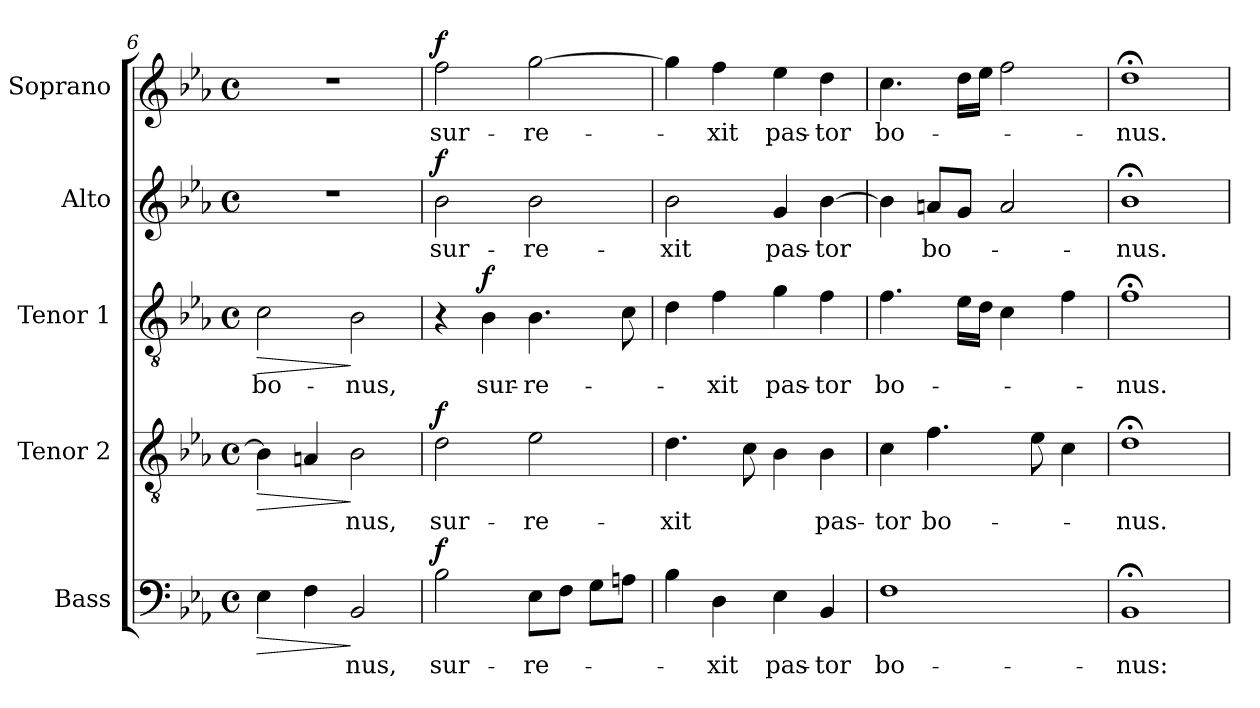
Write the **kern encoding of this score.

**kern	**text	**dynam	**kern	**text	**dynam	**kern	**text	**dynam	**kern	**text	**dynam	**kern	**text	**dynam
*part5	*part5	*part5	*part4	*part4	*part4	*part3	*part3	*part3	*part2	*part2	*part2	*part1	*part1	*part1
*staff5	*staff5	*staff5	*staff4	*staff4	*staff4	*staff3	*staff3	*staff3	*staff2	*staff2	*staff2	*staff1	*staff1	*staff1
*I"Bass	*	*	*I"Tenor 2	*	*	*I"Tenor 1	*	*	*I"Alto	*	*	*I"Soprano	*	*
*I'B.	*	*	*I'T.	*	*	*I'T.	*	*	*I'A.	*	*	*I'S.	*	*
*clefF4	*	*	*clefGv2	*	*	*clefGv2	*	*	*clefG2	*	*	*clefG2	*	*
*	*	*	*ITrd7c12	*	*	*ITrd7c12	*	*	*	*	*	*	*	*
*k[b-e-a-]	*	*	*k[b-e-a-]	*	*	*k[b-e-a-]	*	*	*k[b-e-a-]	*	*	*k[b-e-a-]	*	*
*E-:	*	*	*E-:	*	*	*E-:	*	*	*E-:	*	*	*E-:	*	*
*M4/4	*	*	*M4/4	*	*	*M4/4	*	*	*M4/4	*	*	*M4/4	*	*
*met(c)	*	*	*met(c)	*	*	*met(c)	*	*	*met(c)	*	*	*met(c)	*	*
=6	=6	=6	=6	=6	=6	=6	=6	=6	=6	=6	=6	=6	=6	=6
!	!	!LO:HP:b	!	!	!LO:HP:b	!	!	!	!	!	!	!	!	!
!	!	!	!	!	!	!	!LO:LY:b:color=#000000	!LO:HP:b	!	!	!	!	!	!
4E-i\	.	>	4BB-i\]	.	>	2Ci\	bo-	>	1r	.	.	1r	.	.
4Fi\	.	.	4AAni/	.	.	.	.	.	.	.	.	.	.	.
!	!LO:LY:b:color=#000000	!	!	!	!	!	!	!	!	!	!	!	!	!
!	!	!	!	!LO:LY:b:color=#000000	!	!	!	!	!	!	!	!	!	!
!	!	!	!	!	!	!	!LO:LY:b:color=#000000	!	!	!	!	!	!	!
2BB-i/	-nus,	]	2BB-i\	-nus,	]	2BB-i\	-nus,	]	.	.	.	.	.	.
!!LO:LB:g=z
=7	=7	=7	=7	=7	=7	=7	=7	=7	=7	=7	=7	=7	=7	=7
!	!LO:LY:b:color=#000000	!	!	!	!	!	!	!	!	!	!	!	!	!
!	!	!	!	!LO:LY:b:color=#000000	!	!	!	!	!	!	!	!	!	!
!	!	!	!	!	!	!	!	!	!	!LO:LY:b:color=#000000	!	!	!	!
!	!	!	!	!	!	!	!	!	!	!	!	!	!LO:LY:b:color=#000000	!
2B-i\	sur-	f	2Di\	sur-	f	4r	.	.	2b-i\	sur-	f	2ffi\	sur-	f
!	!	!	!	!	!	!	!LO:LY:b:color=#000000	!	!	!	!	!	!	!
.	.	.	.	.	.	4BB-i\	sur-	f	.	.	.	.	.	.
!	!LO:LY:b:color=#000000	!	!	!	!	!	!	!	!	!	!	!	!	!
!	!	!	!	!LO:LY:b:color=#000000	!	!	!	!	!	!	!	!	!	!
!	!	!	!	!	!	!	!LO:LY:b:color=#000000	!	!	!	!	!	!	!
!	!	!	!	!	!	!	!	!	!	!LO:LY:b:color=#000000	!	!	!	!
!	!	!	!	!	!	!	!	!	!	!	!	!	!LO:LY:b:color=#000000	!
8E-i\L	-re-	.	2E-i\	-re-	.	4.BB-i\	-re-	.	2b-i\	-re-	.	[>2ggi\	-re-	.
8Fi\J	.	.	.	.	.	.	.	.	.	.	.	.	.	.
8Gi\L	.	.	.	.	.	.	.	.	.	.	.	.	.	.
8Ani\J	.	.	.	.	.	8Ci\	.	.	.	.	.	.	.	.
=8	=8	=8	=8	=8	=8	=8	=8	=8	=8	=8	=8	=8	=8	=8
!	!	!	!	!LO:LY:b:color=#000000	!	!	!	!	!	!	!	!	!	!
!	!	!	!	!	!	!	!	!	!	!LO:LY:b:color=#000000	!	!	!	!
4B-i\	.	.	4.Di\	-xit	.	4Di\	.	.	2b-i\	-xit	.	4ggi\]	.	.
!	!LO:LY:b:color=#000000	!	!	!	!	!	!	!	!	!	!	!	!	!
!	!	!	!	!	!	!	!LO:LY:b:color=#000000	!	!	!	!	!	!	!
!	!	!	!	!	!	!	!	!	!	!	!	!	!LO:LY:b:color=#000000	!
4Di\	-xit	.	.	.	.	4Fi\	-xit	.	.	.	.	4ffi\	-xit	.
.	.	.	8Ci\	.	.	.	.	.	.	.	.	.	.	.
!	!LO:LY:b:color=#000000	!	!	!	!	!	!	!	!	!	!	!	!	!
!	!	!	!	!	!	!	!LO:LY:b:color=#000000	!	!	!	!	!	!	!
!	!	!	!	!	!	!	!	!	!	!LO:LY:b:color=#000000	!	!	!	!
!	!	!	!	!	!	!	!	!	!	!	!	!	!LO:LY:b:color=#000000	!
4E-i\	pas-	.	4BB-i\	.	.	4Gi\	pas-	.	4gi/	pas-	.	4ee-i\	pas-	.
!	!LO:LY:b:color=#000000	!	!	!	!	!	!	!	!	!	!	!	!	!
!	!	!	!	!LO:LY:b:color=#000000	!	!	!	!	!	!	!	!	!	!
!	!	!	!	!	!	!	!LO:LY:b:color=#000000	!	!	!	!	!	!	!
!	!	!	!	!	!	!	!	!	!	!LO:LY:b:color=#000000	!	!	!	!
!	!	!	!	!	!	!	!	!	!	!	!	!	!LO:LY:b:color=#000000	!
4BB-i/	-tor	.	4BB-i\	pas-	.	4Fi\	-tor	.	[>4b-i\	-tor	.	4ddi\	-tor	.
=9	=9	=9	=9	=9	=9	=9	=9	=9	=9	=9	=9	=9	=9	=9
!	!LO:LY:b:color=#000000	!	!	!	!	!	!	!	!	!	!	!	!	!
!	!	!	!	!LO:LY:b:color=#000000	!	!	!	!	!	!	!	!	!	!
!	!	!	!	!	!	!	!LO:LY:b:color=#000000	!	!	!	!	!	!	!
!	!	!	!	!	!	!	!	!	!	!	!	!	!LO:LY:b:color=#000000	!
1Fi	bo-	.	4Ci\	-tor	.	4.Fi\	bo-	.	4b-i\]	.	.	4.cci\	bo-	.
!	!	!	!	!LO:LY:b:color=#000000	!	!	!	!	!	!	!	!	!	!
!	!	!	!	!	!	!	!	!	!	!LO:LY:b:color=#000000	!	!	!	!
.	.	.	4.Fi\	bo-	.	.	.	.	8ani/L	bo-	.	.	.	.
.	.	.	.	.	.	16E-i\LL	.	.	8gi/J	.	.	16ddi\LL	.	.
.	.	.	.	.	.	16Di\JJ	.	.	.	.	.	16ee-i\JJ	.	.
.	.	.	.	.	.	4Ci\	.	.	2ai/	.	.	2ffi\	.	.
.	.	.	8E-i\	.	.	.	.	.	.	.	.	.	.	.
.	.	.	4Ci\	.	.	4Fi\	.	.	.	.	.	.	.	.
=10	=10	=10	=10	=10	=10	=10	=10	=10	=10	=10	=10	=10	=10	=10
!	!LO:LY:b:color=#000000	!	!	!	!	!	!	!	!	!	!	!	!	!
!	!	!	!	!LO:LY:b:color=#000000	!	!	!	!	!	!	!	!	!	!
!	!	!	!	!	!	!	!LO:LY:b:color=#000000	!	!	!	!	!	!	!
!	!	!	!	!	!	!	!	!	!	!LO:LY:b:color=#000000	!	!	!	!
!	!	!	!	!	!	!	!	!	!	!	!	!	!LO:LY:b:color=#000000	!
1BB-;i	-nus:	.	1D;i	-nus.	.	1F;i	-nus.	.	1b-;i	-nus.	.	1dd;i	-nus.	.
=	=	=	=	=	=	=	=	=	=	=	=	=	=	=
*-	*-	*-	*-	*-	*-	*-	*-	*-	*-	*-	*-	*-	*-	*-
